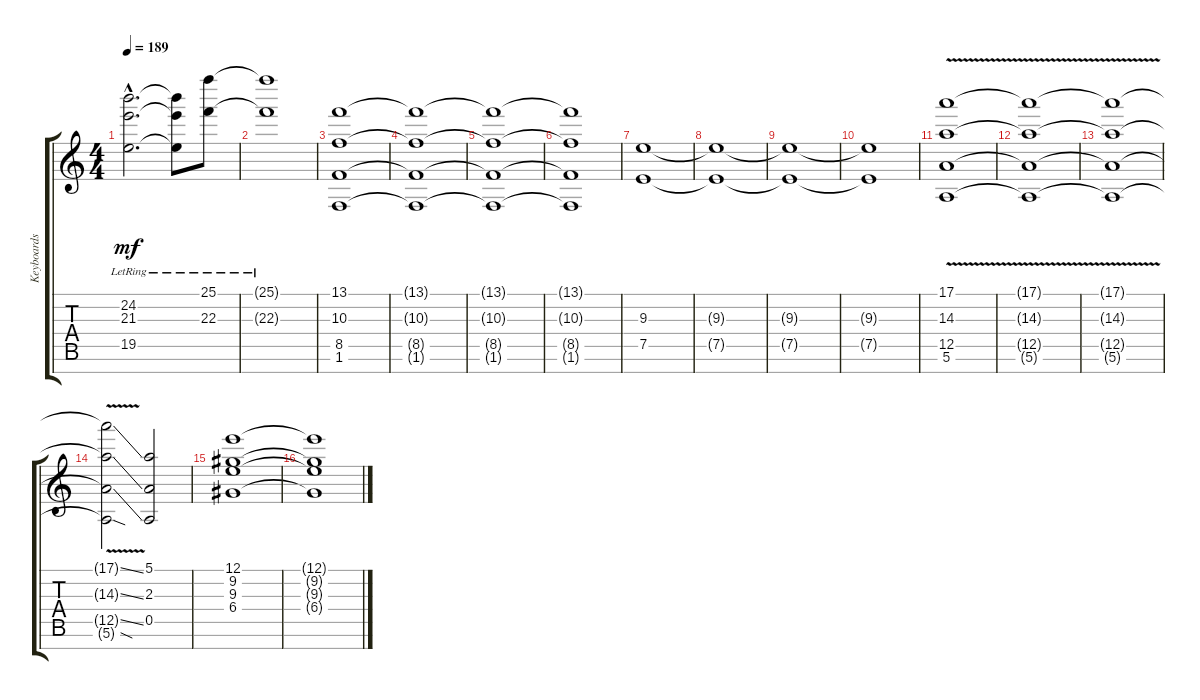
\track ("Keyboards" "Keyboards") {instrument electricguitarclean}
\staff {score tabs}
\tuning (E4 B3 G3 D3 A2 E2 B1) {hide}
\ts (4 4)
\tempo 189
\clef g2
\ks c
(24.2{hac lr t} 21.3{hac lr t} 19.5{hac t}).2{d dy mf} (24.2{lr t} 21.3{lr t} 19.5{t}).8 (25.1 22.3{lr}).8 |
(25.1{t} 22.3{lr t}).1 |
(13.1 10.3 8.5 1.6).1 |
(13.1{t} 10.3{t} 8.5{t} 1.6{t}).1 |
(13.1{t} 10.3{t} 8.5{t} 1.6{t}).1 |
(13.1{t} 10.3{t} 8.5{t} 1.6{t}).1{volume 10} |
(9.3 7.5).1 |
(9.3{t} 7.5{t}).1 |
(9.3{t} 7.5{t}).1 |
(9.3{t} 7.5{t}).1 |
(17.1{v} 14.3{v} 12.5 5.6).1 |
(17.1{v t} 14.3{v t} 12.5{t} 5.6{t}).1 |
(17.1{v t} 14.3{v t} 12.5{t} 5.6{t}).1 |
(17.1{ss t} 14.3{ss t} 12.5{ss t} 5.6{sod t}).2 (5.1 2.3 0.5).2 |
(12.1 9.2 9.3 6.4).1 |
(12.1{t} 9.2{t} 9.3{t} 6.4{t}).1
